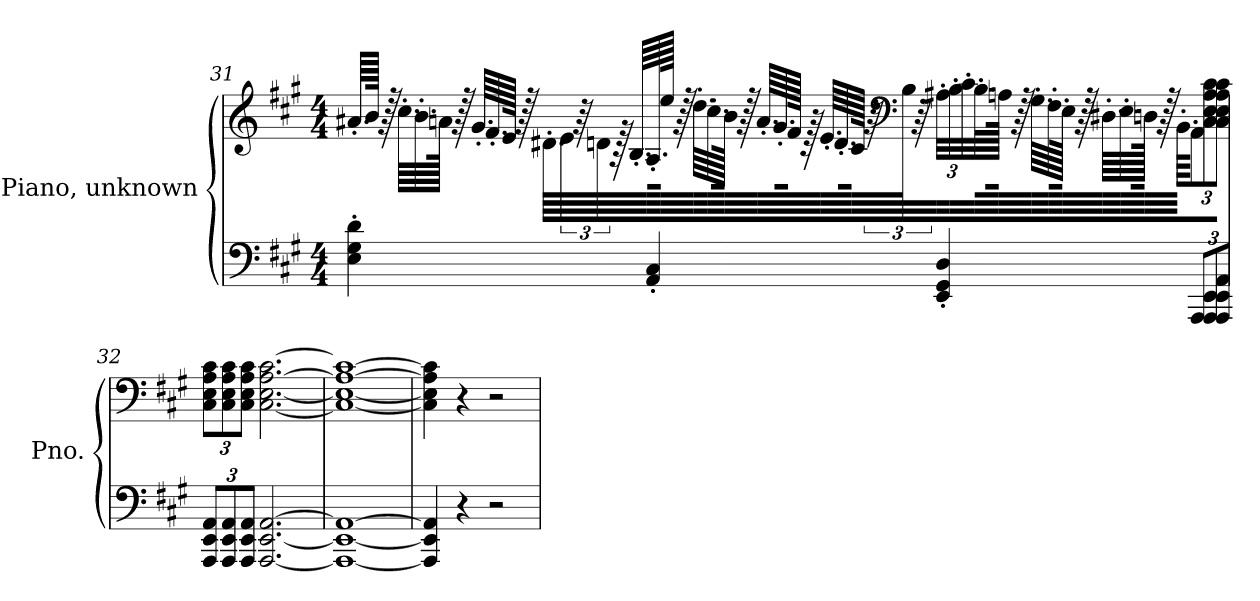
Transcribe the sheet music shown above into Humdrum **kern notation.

**kern	**kern
*part1	*part1
*staff2	*staff1
*I"Piano, unknown	*
*I'Pno.	*
!!LO:LB:g=z
*clefF4	*clefG2
*k[f#c#g#]	*k[f#c#g#]
*M4/4	*M4/4
=31	=31
4E\' 4G#\' 4d\'	64.a#X'/LLLL
.	128b/JJJJk
.	128r
.	64.cc#'\LLLL
.	64.b'\
.	128an\JJJJk
.	128r
.	64.g#'/LLLL
.	64.f#'/
.	128e/JJJJk
.	128r
.	64.d#X'/LLLL
.	96e/JJJJ
.	96r
.	96dn/
.	128r
.	64.B'/LLLL
4AA/' 4C#/'	64.A'/
.	128ee/JJJJk
.	128r
.	64.dd'\LLLL
.	64.cc#'\
.	128b\JJJJk
.	128r
.	64.a'/LLLL
.	64.g#'/
.	128f#/JJJJk
.	128r
.	64.e'/LLLL
.	64.d'/
.	128c#/JJJJk
.	96r
*	*clefF4
.	96B\
.	96r
*	*Xbrackettup
4EE/' 4GG#/' 4D/'	48A#X'\LLL
.	48B'\
.	48c#'\
.	64.B'\L
.	128An\JJJJk
.	128r
.	64.G#'\LLLL
.	64.F#'\
.	128E\JJJJk
.	128r
.	64.D#X'\LLLL
.	64.E'\
.	128Dn\JJJJk
.	128r
.	64.BB'\KKKL
*Xbrackettup	*
12AAA/L	12AA\
12AAA/ 12EE/	12C#\ 12E\ 12A\ 12c#\
12AAA/ 12EE/ 12AA/J	12C#\ 12E\ 12A\ 12c#\J
!!LO:LB:g=z
=32	=32
12AAA/ 12EE/ 12AA/L	12C#\ 12E\ 12A\ 12c#\L
12AAA/ 12EE/ 12AA/	12C#\ 12E\ 12A\ 12c#\
12AAA/ 12EE/ 12AA/J	12C#\ 12E\ 12A\ 12c#\J
[2.AAA/ [2.EE/ [2.AA/	[2.C#\ [2.E\ [2.A\ [2.c#\
=33	=33
1AAA_ 1EE_ 1AA_	1C#_ 1E_ 1A_ 1c#_
=34	=34
4AAA/] 4EE/] 4AA/]	4C#\] 4E\] 4A\] 4c#\]
4r	4r
2r	2r
=	=
*-	*-
